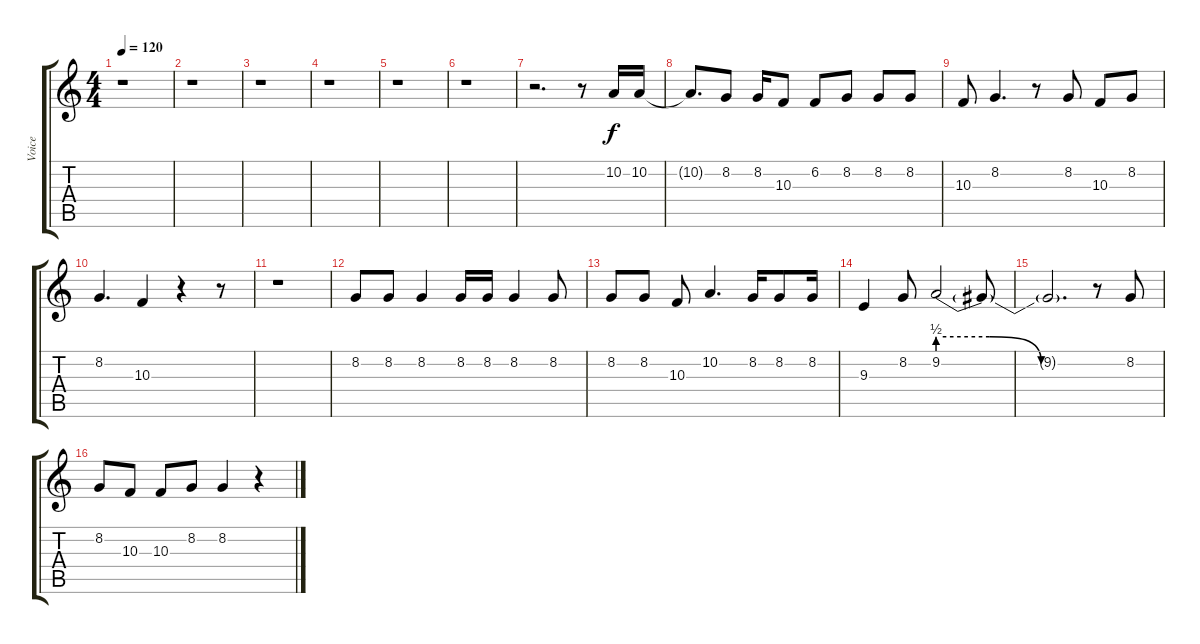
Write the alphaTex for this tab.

\track ("Voice" "Voice") {instrument tenorsax}
\staff {score tabs}
\tuning (E4 B3 G3 D3 A2 E2) {hide}
\ts (4 4)
\tempo 120
\clef g2
\ks c
r.1{dy f} |
r.1 |
r.1 |
r.1 |
r.1 |
r.1 |
r.2{d} r.8 10.2.16 10.2.16 |
10.2{t}.8{d} 8.2.8 8.2.16 10.3.8 6.2.8 8.2.8 8.2.8 8.2.8 |
10.3.8 8.2.4{d} r.8 8.2.8 10.3.8 8.2.8 |
8.2.4{d} 10.3.4 r.4 r.8 |
r.1 |
8.2.8 8.2.8 8.2.4 8.2.16 8.2.16 8.2.4 8.2.8 |
8.2.8 8.2.8 10.3.8 10.2.4{d} 8.2.16 8.2.8 8.2.16 |
9.3.4 8.2.8 9.2{be (custom 0 2 20 2 40 0 60 0)}.2 9.2{t}.8 |
9.2{t}.2{d} r.8 8.2.8 |
8.2.8 10.3.8 10.3.8 8.2.8 8.2.4 r.4
